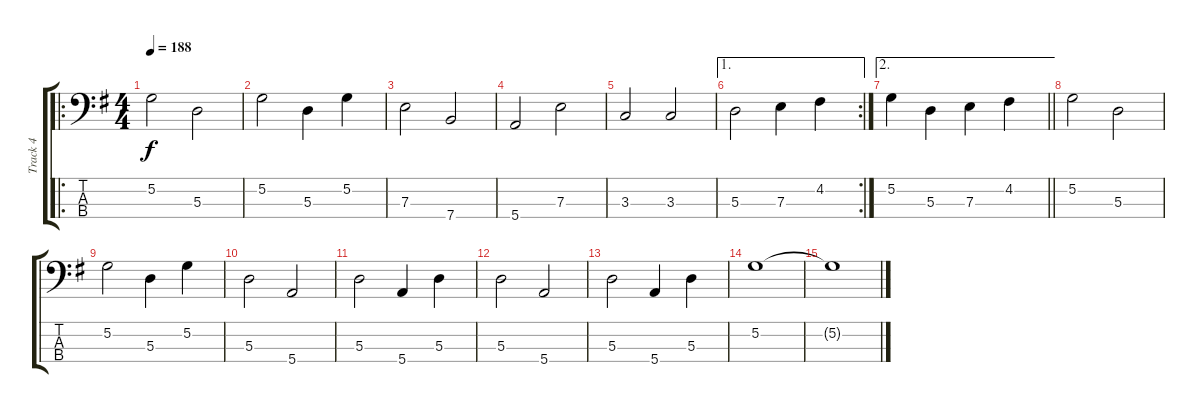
\track ("Track 4" "Track 4") {instrument electricbassfinger}
\staff {score tabs}
\tuning (G2 D2 A1 E1) {hide}
\ro
\ts (4 4)
\tempo 188
\clef f4
\ks g
5.2.2{dy f} 5.3.2 |
5.2.2 5.3.4 5.2.4 |
7.3.2 7.4.2 |
5.4.2 7.3.2 |
3.3.2 3.3.2 |
\ae 1
\rc 2
5.3.2 7.3.4 4.2.4 |
\ae 2
\barLineRight lightlight
5.2.4 5.3.4 7.3.4 4.2.4 |
5.2.2 5.3.2 |
5.2.2 5.3.4 5.2.4 |
5.3.2 5.4.2 |
5.3.2 5.4.4 5.3.4 |
5.3.2 5.4.2 |
5.3.2 5.4.4 5.3.4 |
5.2.1 |
5.2{t}.1
